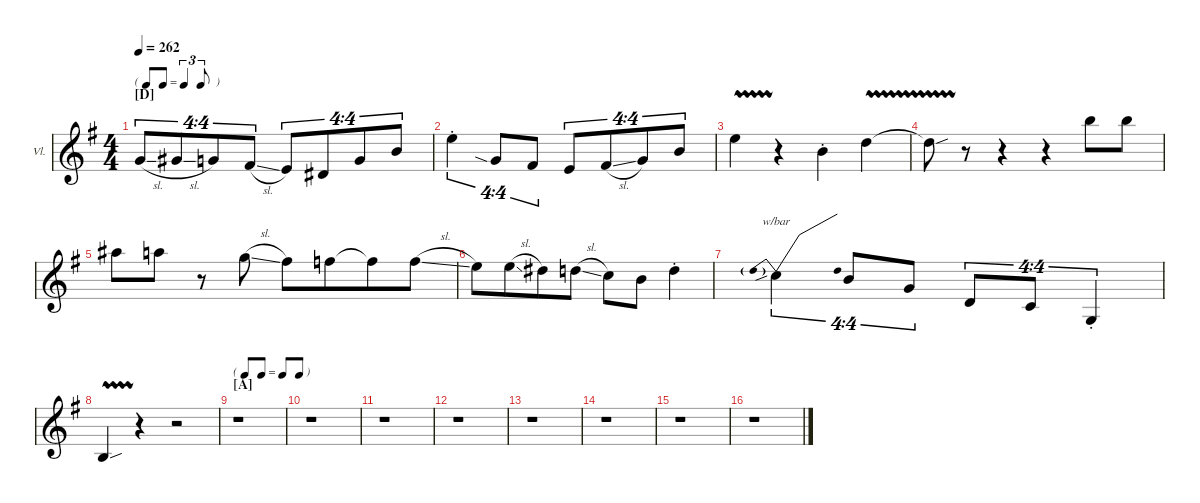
\hideDynamics
\bracketExtendMode groupsimilarinstruments
\firstSystemTrackNameOrientation horizontal
\otherSystemsTrackNameOrientation horizontal
\track ("Violin" "Vl.") {instrument violin}
\staff {score}
\tuning (E5 A4 D4 G3)
\ts (4 4)
\tf triplet8th
\section ("D" "")
\tempo 262
\clef g2
\ks g
5.3{sl}.8{tu (4 4) dy mf} 6.3{sl}.8{tu (4 4) beam merge} 5.3.8{tu (4 4)} 4.3{sl}.8{tu (4 4)} 2.3.8{tu (4 4) beam merge} 1.3.8{tu (4 4) beam merge} 5.3.8{tu (4 4)} 2.2.8{tu (4 4)} |
7.2{st}.4{tu (4 4)} 5.3{sia}.8{tu (4 4)} 4.3.8{tu (4 4)} 2.3.8{tu (4 4)} 4.3{sl}.8{tu (4 4) beam merge} 5.3.8{tu (4 4)} 2.2.8{tu (4 4)} |
0.1{vw}.4 r.4 2.2{st}.4 5.2{vw}.4 |
5.2{vw sou t}.8 r.8 r.4 r.4 7.1.8 7.1.8 |
6.1.8 5.1.8 r.8 3.1{sl}.8 2.1.8 1.1.8{beam merge} 1.1{t}.8 1.1{sl}.8 |
0.1.8 7.2{sl}.8{beam merge} 6.2.8 5.2{sl}.8 3.2.8 2.2.8 5.2{st}.4 |
5.2{sib}.4{tu (4 4) tbe (predivedive default 0 -4 46.199999999999996 0)} 2.2.8{tu (4 4)} 5.3.8{tu (4 4)} 0.3.8{tu (4 4)} 5.4.8{tu (4 4) beam merge} 0.4{st}.4{tu (4 4)} |
4.4{vw sou}.4 r.4 r.2 |
\tf none
\section ("A" "")
r.1 |
r.1 |
r.1 |
r.1 |
r.1 |
r.1 |
r.1 |
r.1
